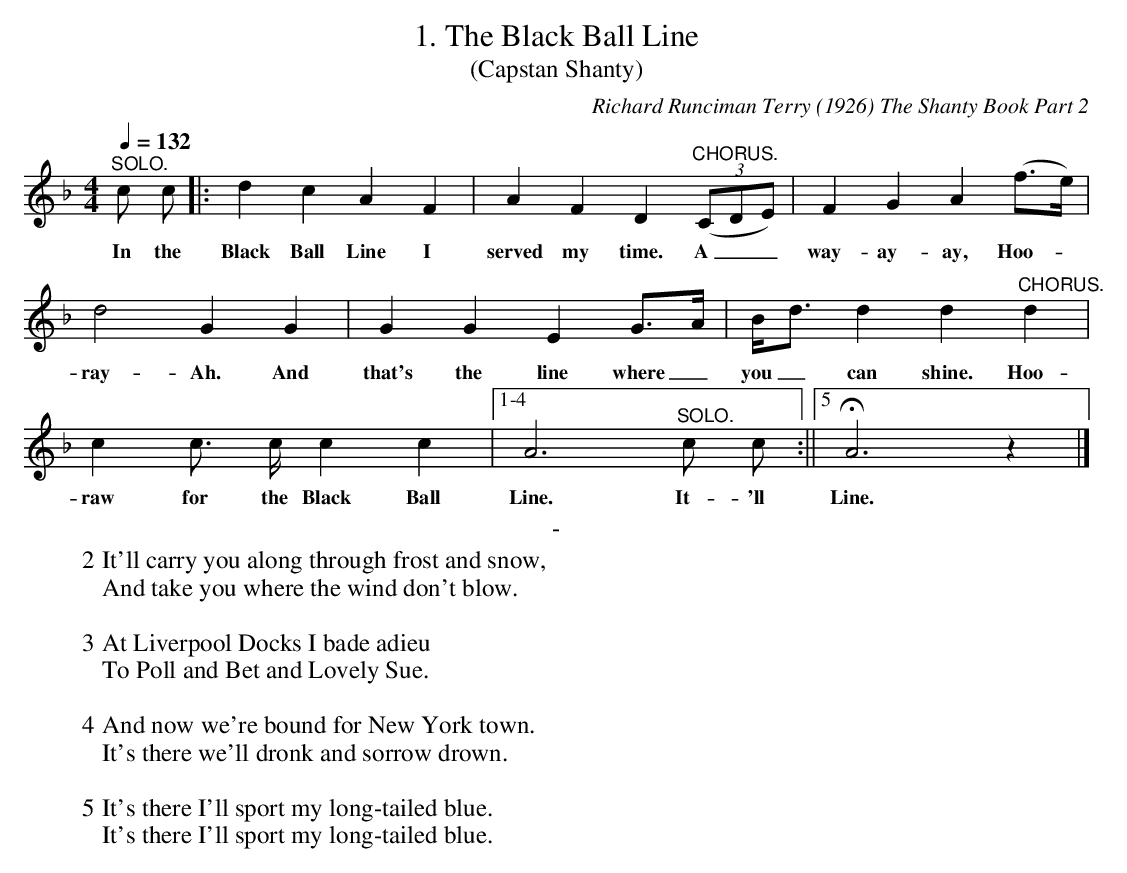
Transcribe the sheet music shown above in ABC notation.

X:1
T:1. The Black Ball Line
T:(Capstan Shanty)
C:Richard Runciman Terry (1926) The Shanty Book Part 2
L:1/8
Q:1/4=132
M:4/4
K:F
"^SOLO." c c |: d2 c2 A2 F2 | A2 F2 D2 "^CHORUS." ((3CDE) | F2 G2 A2 (f>e) |
w: In the | Black Ball Line I | served my time. A__ | way-ay-ay, Hoo-|
d4 G2 G2 | G2 G2 E2 G>A | B<d d2 d2 "^CHORUS." d2 |
w: ray-Ah. And | that's the line where_ | you_ can shine. Hoo-|
c2 c> c c2 c2|1-4 A6 "^SOLO." c c :||5 !fermata! A6 z2 |]
w: raw for the Black Ball | Line. It-'ll| Line.
T: -
W: 2  It'll carry you along through frost and snow,
W:  And take you where the wind don't blow.
W:
W:  3 At Liverpool Docks I bade adieu
W:  To Poll and Bet and Lovely Sue.
W:
W:  4 And now we're bound for New York town.
W:  It's there we'll dronk and sorrow drown.
W:
W: 5 It's there I'll sport my long-tailed blue.
W: It's there I'll sport my long-tailed blue.
